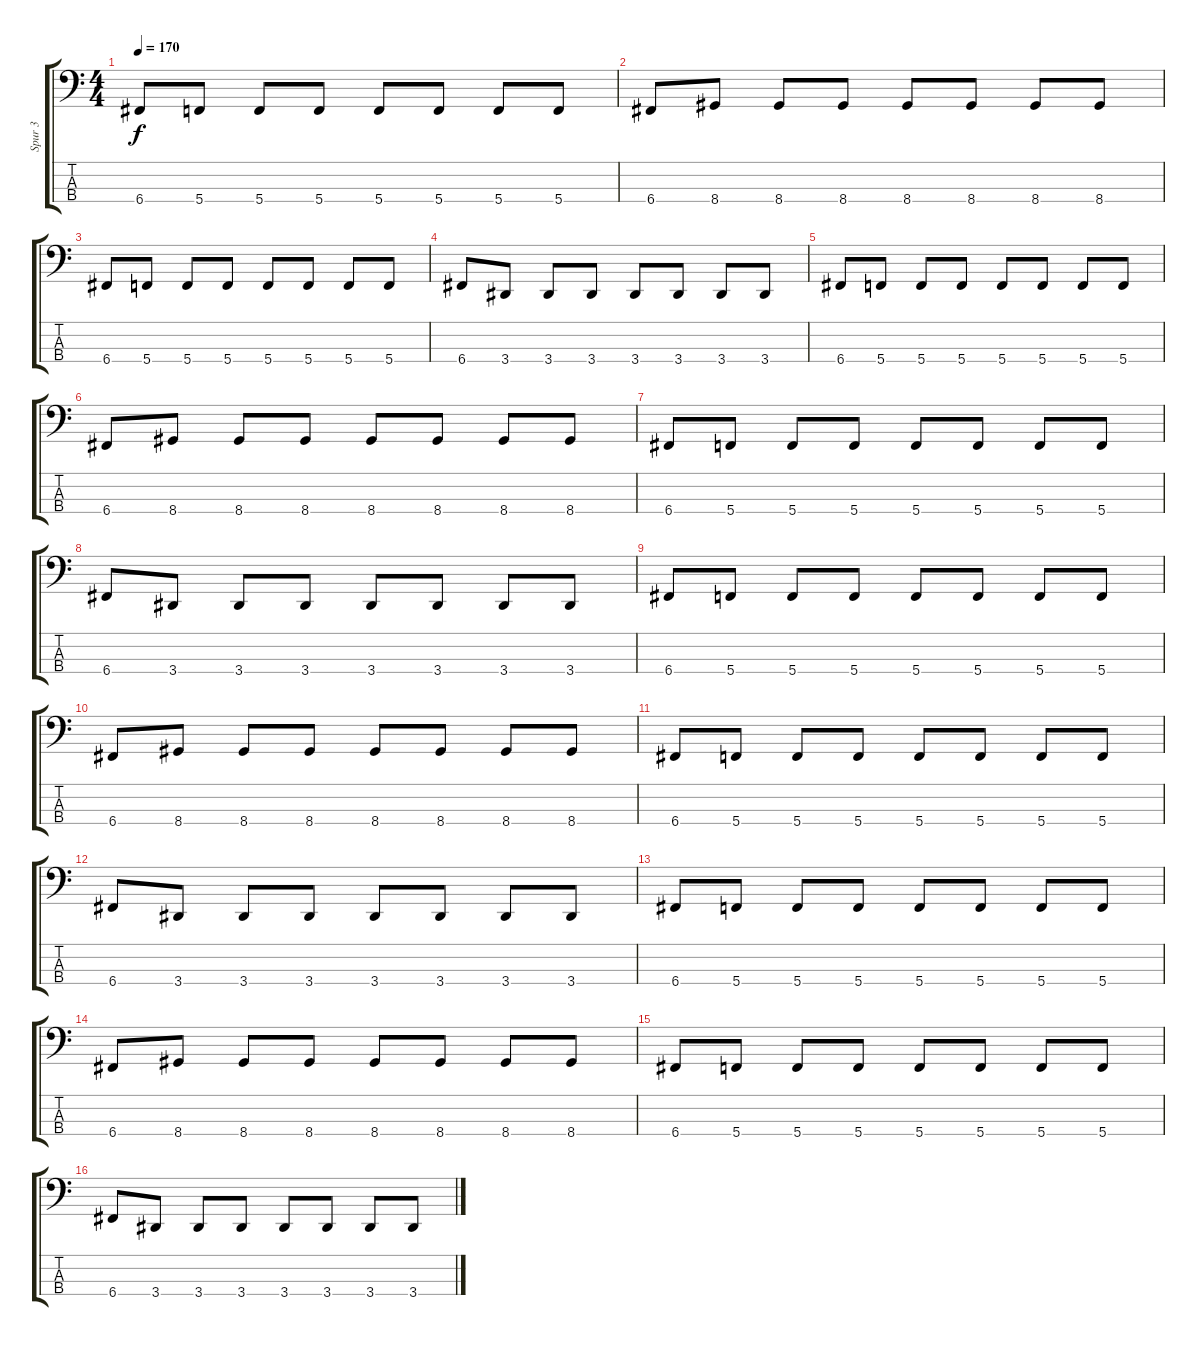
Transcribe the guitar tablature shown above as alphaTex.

\track ("Spur 3" "Spur 3") {instrument electricbasspick}
\staff {score tabs}
\tuning (F2 C2 G1 C1) {hide}
\ts (4 4)
\tempo 170
\clef f4
\ks c
6.4.8{dy f} 5.4.8 5.4.8 5.4.8 5.4.8 5.4.8 5.4.8 5.4.8 |
6.4.8 8.4.8 8.4.8 8.4.8 8.4.8 8.4.8 8.4.8 8.4.8 |
6.4.8 5.4.8 5.4.8 5.4.8 5.4.8 5.4.8 5.4.8 5.4.8 |
6.4.8 3.4.8 3.4.8 3.4.8 3.4.8 3.4.8 3.4.8 3.4.8 |
6.4.8 5.4.8 5.4.8 5.4.8 5.4.8 5.4.8 5.4.8 5.4.8 |
6.4.8 8.4.8 8.4.8 8.4.8 8.4.8 8.4.8 8.4.8 8.4.8 |
6.4.8 5.4.8 5.4.8 5.4.8 5.4.8 5.4.8 5.4.8 5.4.8 |
6.4.8 3.4.8 3.4.8 3.4.8 3.4.8 3.4.8 3.4.8 3.4.8 |
6.4.8 5.4.8 5.4.8 5.4.8 5.4.8 5.4.8 5.4.8 5.4.8 |
6.4.8 8.4.8 8.4.8 8.4.8 8.4.8 8.4.8 8.4.8 8.4.8 |
6.4.8 5.4.8 5.4.8 5.4.8 5.4.8 5.4.8 5.4.8 5.4.8 |
6.4.8 3.4.8 3.4.8 3.4.8 3.4.8 3.4.8 3.4.8 3.4.8 |
6.4.8 5.4.8 5.4.8 5.4.8 5.4.8 5.4.8 5.4.8 5.4.8 |
6.4.8 8.4.8 8.4.8 8.4.8 8.4.8 8.4.8 8.4.8 8.4.8 |
6.4.8 5.4.8 5.4.8 5.4.8 5.4.8 5.4.8 5.4.8 5.4.8 |
6.4.8 3.4.8 3.4.8 3.4.8 3.4.8 3.4.8 3.4.8 3.4.8
